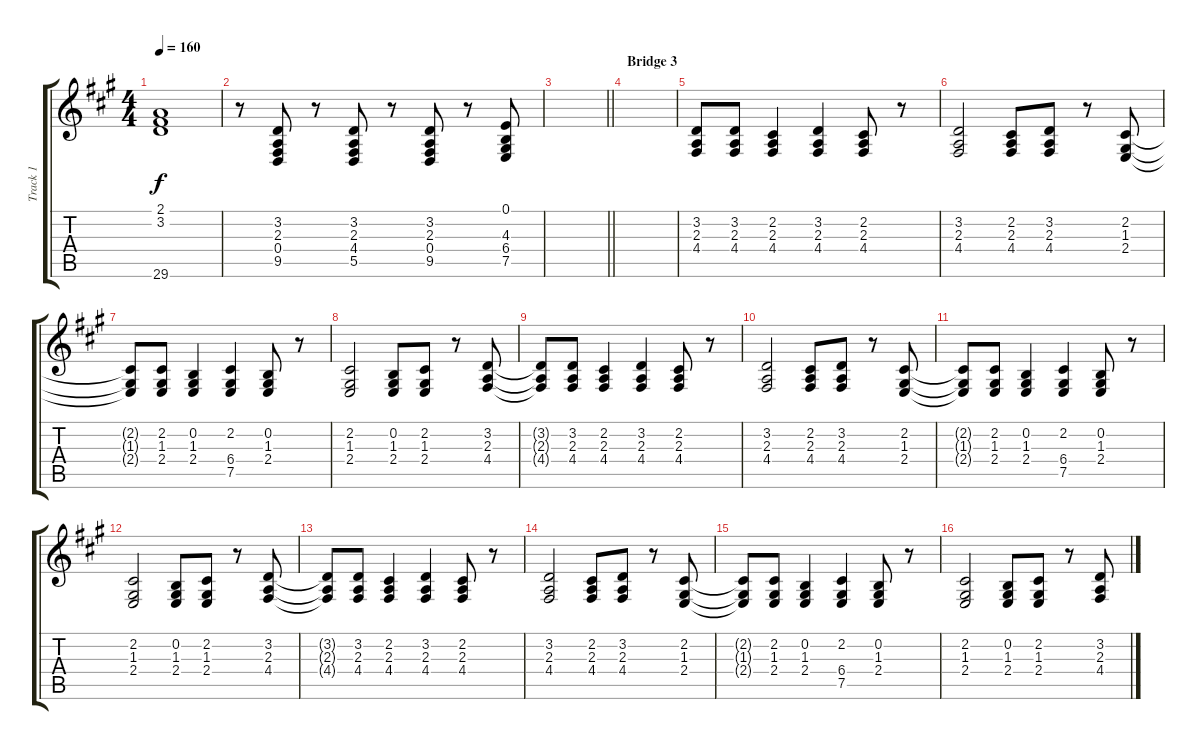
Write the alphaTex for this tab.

\track ("Track 1" "Track 1") {instrument acousticgrandpiano}
\staff {score tabs}
\tuning (E4 B3 G3 D3 A2 E2) {hide}
\ts (4 4)
\tempo 160
\clef g2
\ks a
(2.1 3.2 29.6).1{dy f} |
r.8 (3.2 2.3 0.4 9.5).8 r.8 (3.2 2.3 4.4 5.5).8 r.8 (3.2 2.3 0.4 9.5).8 r.8 (0.1 4.3 6.4 7.5).8 |
\barLineRight lightlight
|
\section ("" "Bridge 3")
|
(3.2 2.3 4.4).8 (3.2 2.3 4.4).8 (2.2 2.3 4.4).4 (3.2 2.3 4.4).4 (2.2 2.3 4.4).8 r.8 |
(3.2 2.3 4.4).2 (2.2 2.3 4.4).8 (3.2 2.3 4.4).8 r.8 (2.2 1.3 2.4).8 |
(2.2{t} 1.3{t} 2.4{t}).8 (2.2 1.3 2.4).8 (0.2 1.3 2.4).4 (2.2 6.4 7.5).4 (0.2 1.3 2.4).8 r.8 |
(2.2 1.3 2.4).2 (0.2 1.3 2.4).8 (2.2 1.3 2.4).8 r.8 (3.2 2.3 4.4).8 |
(3.2{t} 2.3{t} 4.4{t}).8 (3.2 2.3 4.4).8 (2.2 2.3 4.4).4 (3.2 2.3 4.4).4 (2.2 2.3 4.4).8 r.8 |
(3.2 2.3 4.4).2 (2.2 2.3 4.4).8 (3.2 2.3 4.4).8 r.8 (2.2 1.3 2.4).8 |
(2.2{t} 1.3{t} 2.4{t}).8 (2.2 1.3 2.4).8 (0.2 1.3 2.4).4 (2.2 6.4 7.5).4 (0.2 1.3 2.4).8 r.8 |
(2.2 1.3 2.4).2 (0.2 1.3 2.4).8 (2.2 1.3 2.4).8 r.8 (3.2 2.3 4.4).8 |
(3.2{t} 2.3{t} 4.4{t}).8 (3.2 2.3 4.4).8 (2.2 2.3 4.4).4 (3.2 2.3 4.4).4 (2.2 2.3 4.4).8 r.8 |
(3.2 2.3 4.4).2 (2.2 2.3 4.4).8 (3.2 2.3 4.4).8 r.8 (2.2 1.3 2.4).8 |
(2.2{t} 1.3{t} 2.4{t}).8 (2.2 1.3 2.4).8 (0.2 1.3 2.4).4 (2.2 6.4 7.5).4 (0.2 1.3 2.4).8 r.8 |
(2.2 1.3 2.4).2 (0.2 1.3 2.4).8 (2.2 1.3 2.4).8 r.8 (3.2 2.3 4.4).8
